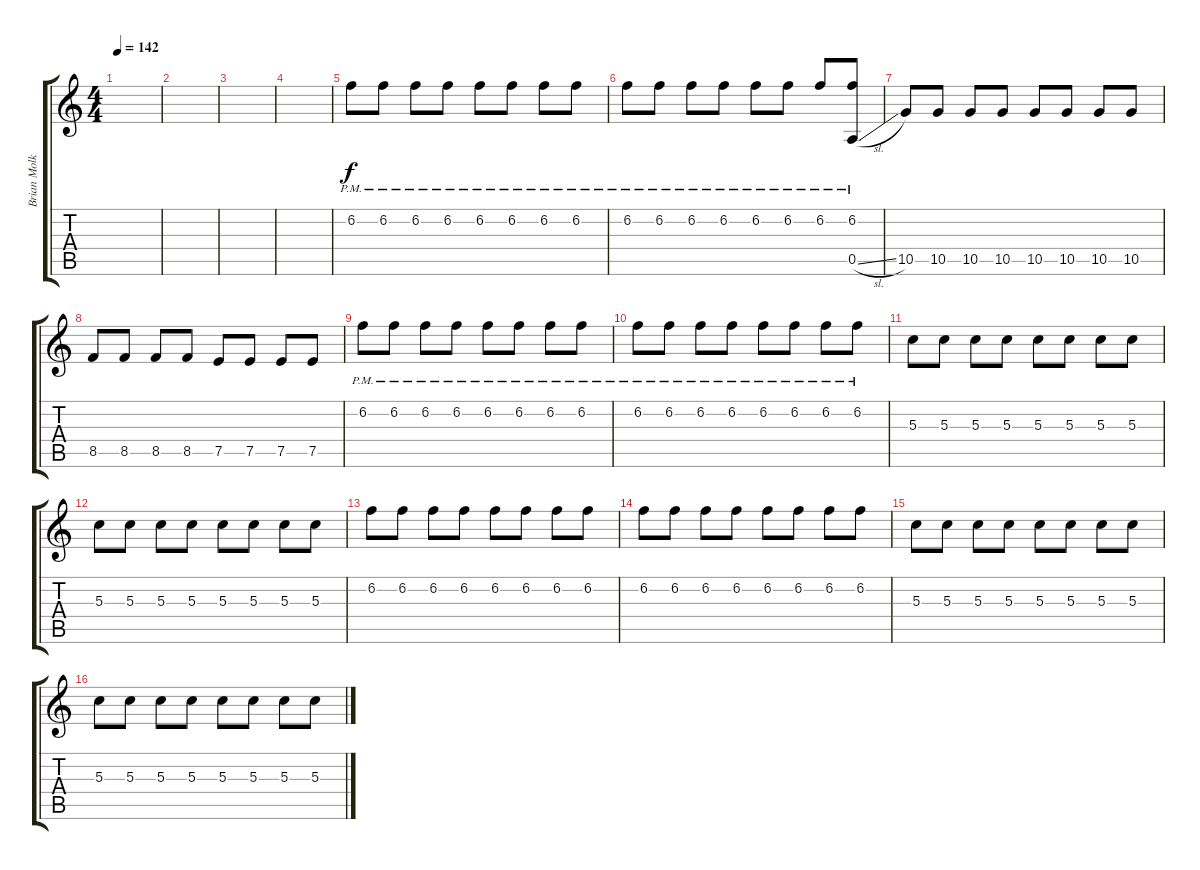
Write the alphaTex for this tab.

\track ("Brian Molko lead guitar" "Brian Molk") {instrument overdrivenguitar}
\staff {score tabs}
\tuning (E4 B3 G3 D3 A2 E2) {hide}
\ts (4 4)
\tempo 142
\clef g2
\ks c
|
|
|
|
6.2{pm}.8 6.2{pm}.8 6.2{pm}.8 6.2{pm}.8 6.2{pm}.8 6.2{pm}.8 6.2{pm}.8 6.2{pm}.8 |
6.2{pm}.8 6.2{pm}.8 6.2{pm}.8 6.2{pm}.8 6.2{pm}.8 6.2{pm}.8 6.2{pm}.8 (6.2{pm} 0.5{sl}).8 |
10.5.8 10.5.8 10.5.8 10.5.8 10.5.8 10.5.8 10.5.8 10.5.8 |
8.5.8 8.5.8 8.5.8 8.5.8 7.5.8 7.5.8 7.5.8 7.5.8 |
6.2{pm}.8 6.2{pm}.8 6.2{pm}.8 6.2{pm}.8 6.2{pm}.8 6.2{pm}.8 6.2{pm}.8 6.2{pm}.8 |
6.2{pm}.8 6.2{pm}.8 6.2{pm}.8 6.2{pm}.8 6.2{pm}.8 6.2{pm}.8 6.2{pm}.8 6.2{pm}.8 |
5.3.8 5.3.8 5.3.8 5.3.8 5.3.8 5.3.8 5.3.8 5.3.8 |
5.3.8 5.3.8 5.3.8 5.3.8 5.3.8 5.3.8 5.3.8 5.3.8 |
6.2.8 6.2.8 6.2.8 6.2.8 6.2.8 6.2.8 6.2.8 6.2.8 |
6.2.8 6.2.8 6.2.8 6.2.8 6.2.8 6.2.8 6.2.8 6.2.8 |
5.3.8 5.3.8 5.3.8 5.3.8 5.3.8 5.3.8 5.3.8 5.3.8 |
5.3.8 5.3.8 5.3.8 5.3.8 5.3.8 5.3.8 5.3.8 5.3.8
